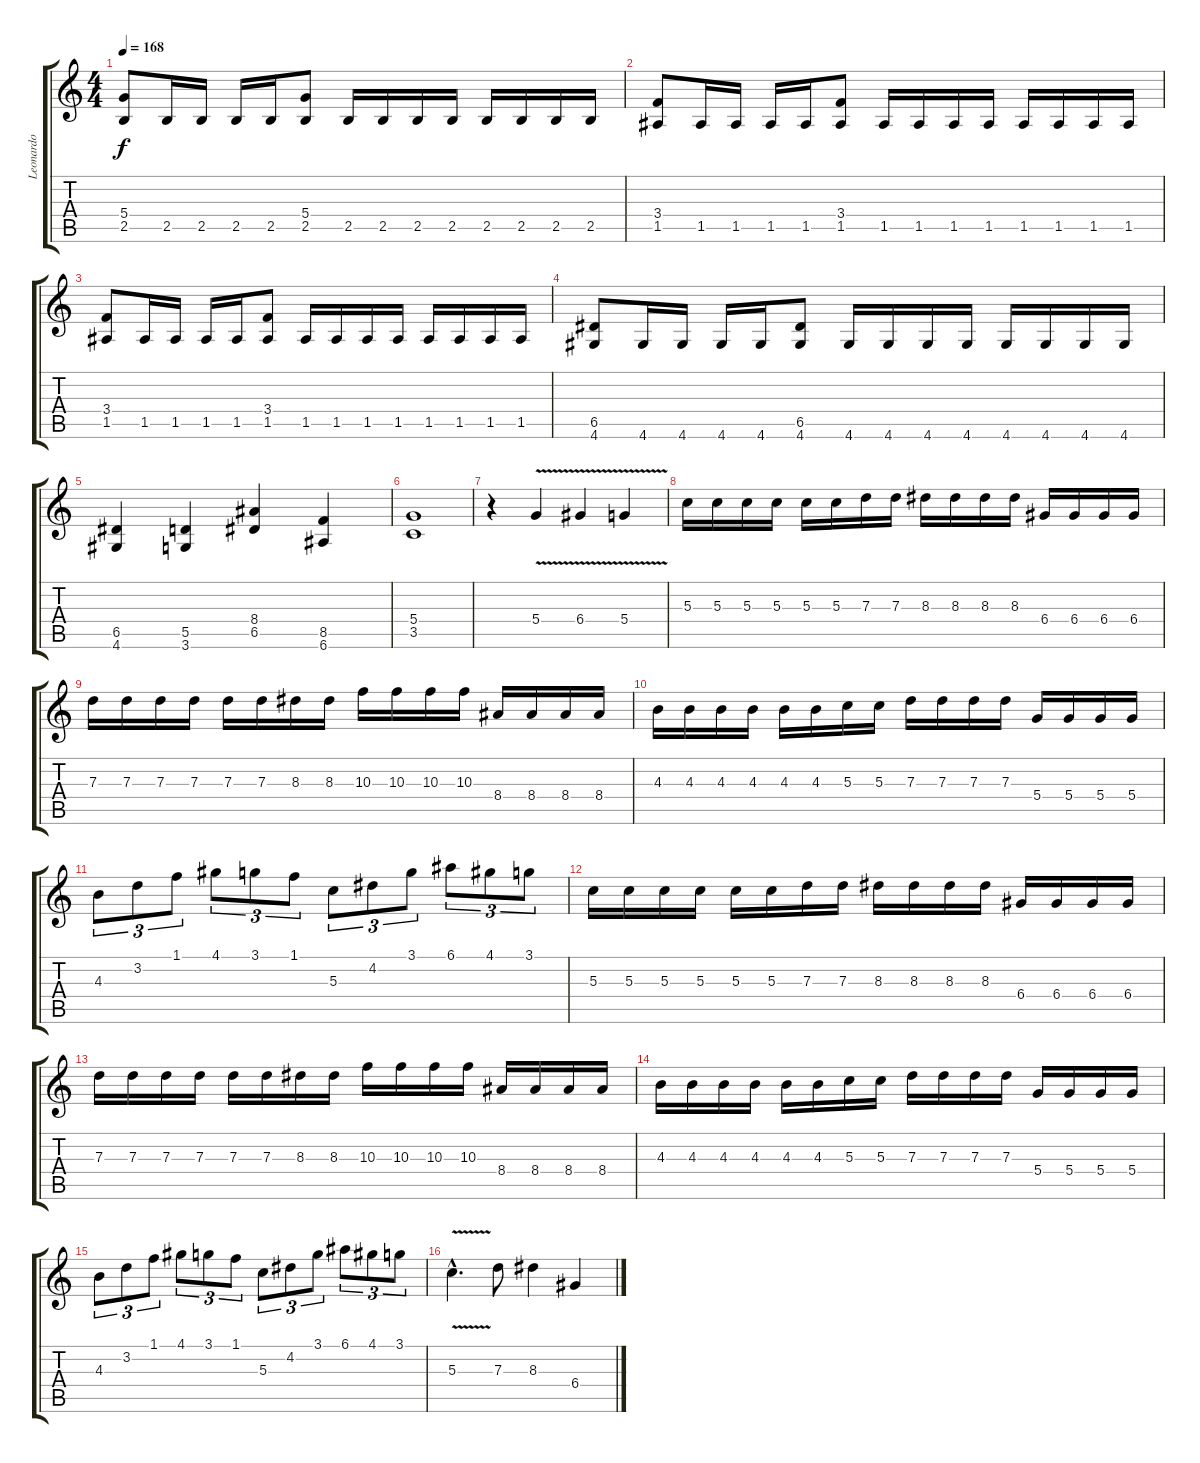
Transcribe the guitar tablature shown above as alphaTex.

\track ("Leonardo" "Leonardo") {instrument distortionguitar}
\staff {score tabs}
\tuning (E4 B3 G3 D3 A2 E2) {hide}
\ts (4 4)
\tempo 168
\clef g2
\ks c
(5.4 2.5).8{dy f} 2.5.16 2.5.16 2.5.16 2.5.16 (5.4 2.5).8 2.5.16 2.5.16 2.5.16 2.5.16 2.5.16 2.5.16 2.5.16 2.5.16 |
(3.4 1.5).8 1.5.16 1.5.16 1.5.16 1.5.16 (3.4 1.5).8 1.5.16 1.5.16 1.5.16 1.5.16 1.5.16 1.5.16 1.5.16 1.5.16 |
(3.4 1.5).8 1.5.16 1.5.16 1.5.16 1.5.16 (3.4 1.5).8 1.5.16 1.5.16 1.5.16 1.5.16 1.5.16 1.5.16 1.5.16 1.5.16 |
(6.5 4.6).8 4.6.16 4.6.16 4.6.16 4.6.16 (6.5 4.6).8 4.6.16 4.6.16 4.6.16 4.6.16 4.6.16 4.6.16 4.6.16 4.6.16 |
(6.5 4.6).4 (5.5 3.6).4 (8.4 6.5).4 (8.5 6.6).4 |
(5.4 3.5).1 |
r.4 5.4{v}.4 6.4{v}.4 5.4{v}.4 |
5.3.16 5.3.16 5.3.16 5.3.16 5.3.16 5.3.16 7.3.16 7.3.16 8.3.16 8.3.16 8.3.16 8.3.16 6.4.16 6.4.16 6.4.16 6.4.16 |
7.3.16 7.3.16 7.3.16 7.3.16 7.3.16 7.3.16 8.3.16 8.3.16 10.3.16 10.3.16 10.3.16 10.3.16 8.4.16 8.4.16 8.4.16 8.4.16 |
4.3.16 4.3.16 4.3.16 4.3.16 4.3.16 4.3.16 5.3.16 5.3.16 7.3.16 7.3.16 7.3.16 7.3.16 5.4.16 5.4.16 5.4.16 5.4.16 |
4.3.8{tu (3 2)} 3.2.8{tu (3 2)} 1.1.8{tu (3 2)} 4.1.8{tu (3 2)} 3.1.8{tu (3 2)} 1.1.8{tu (3 2)} 5.3.8{tu (3 2)} 4.2.8{tu (3 2)} 3.1.8{tu (3 2)} 6.1.8{tu (3 2)} 4.1.8{tu (3 2)} 3.1.8{tu (3 2)} |
5.3.16 5.3.16 5.3.16 5.3.16 5.3.16 5.3.16 7.3.16 7.3.16 8.3.16 8.3.16 8.3.16 8.3.16 6.4.16 6.4.16 6.4.16 6.4.16 |
7.3.16 7.3.16 7.3.16 7.3.16 7.3.16 7.3.16 8.3.16 8.3.16 10.3.16 10.3.16 10.3.16 10.3.16 8.4.16 8.4.16 8.4.16 8.4.16 |
4.3.16 4.3.16 4.3.16 4.3.16 4.3.16 4.3.16 5.3.16 5.3.16 7.3.16 7.3.16 7.3.16 7.3.16 5.4.16 5.4.16 5.4.16 5.4.16 |
4.3.8{tu (3 2)} 3.2.8{tu (3 2)} 1.1.8{tu (3 2)} 4.1.8{tu (3 2)} 3.1.8{tu (3 2)} 1.1.8{tu (3 2)} 5.3.8{tu (3 2)} 4.2.8{tu (3 2)} 3.1.8{tu (3 2)} 6.1.8{tu (3 2)} 4.1.8{tu (3 2)} 3.1.8{tu (3 2)} |
5.3{v hac}.4{d} 7.3.8 8.3.4 6.4.4
